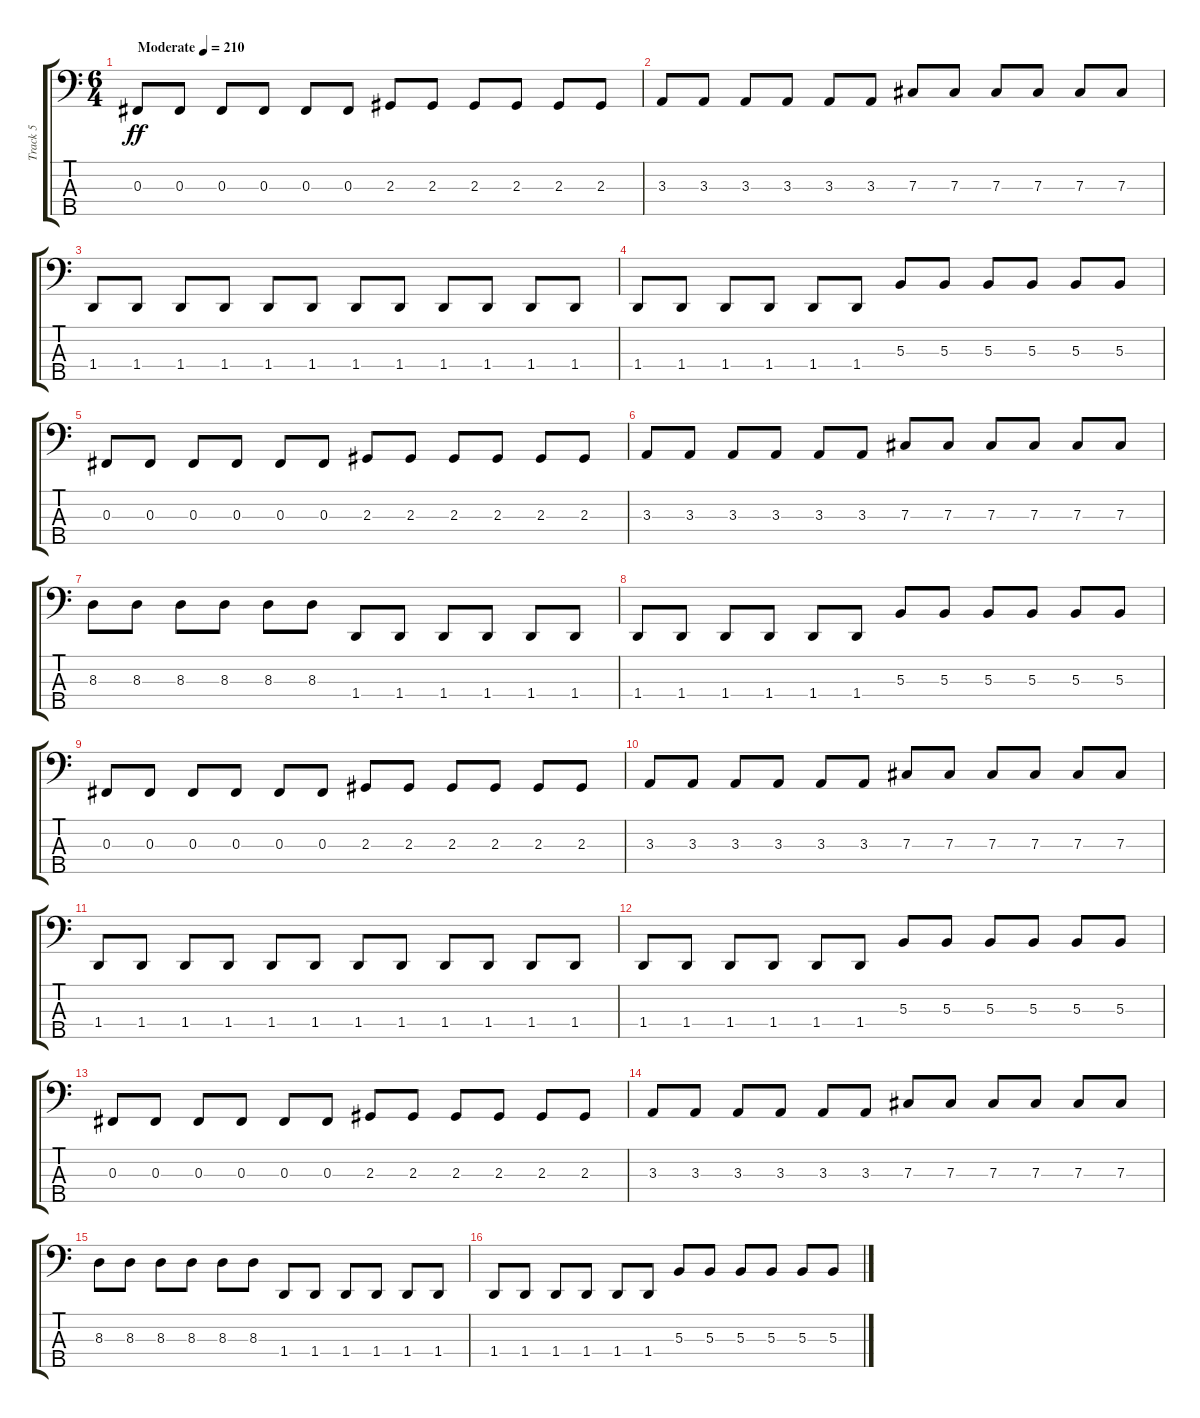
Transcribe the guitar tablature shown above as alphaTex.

\track ("Track 5" "Track 5") {instrument electricbassfinger}
\staff {score tabs}
\tuning (E2 B1 Gb1 Db1 Gb0) {hide}
\ts (6 4)
\tempo (210 "Moderate")
\clef f4
\ks c
0.3.8{dy ff instrument electricbassfinger} 0.3.8 0.3.8 0.3.8 0.3.8 0.3.8 2.3.8 2.3.8 2.3.8 2.3.8 2.3.8 2.3.8 |
3.3.8 3.3.8 3.3.8 3.3.8 3.3.8 3.3.8 7.3.8 7.3.8 7.3.8 7.3.8 7.3.8 7.3.8 |
1.4.8 1.4.8 1.4.8 1.4.8 1.4.8 1.4.8 1.4.8 1.4.8 1.4.8 1.4.8 1.4.8 1.4.8 |
1.4.8 1.4.8 1.4.8 1.4.8 1.4.8 1.4.8 5.3.8 5.3.8 5.3.8 5.3.8 5.3.8 5.3.8 |
0.3.8 0.3.8 0.3.8 0.3.8 0.3.8 0.3.8 2.3.8 2.3.8 2.3.8 2.3.8 2.3.8 2.3.8 |
3.3.8 3.3.8 3.3.8 3.3.8 3.3.8 3.3.8 7.3.8 7.3.8 7.3.8 7.3.8 7.3.8 7.3.8 |
8.3.8 8.3.8 8.3.8 8.3.8 8.3.8 8.3.8 1.4.8 1.4.8 1.4.8 1.4.8 1.4.8 1.4.8 |
1.4.8 1.4.8 1.4.8 1.4.8 1.4.8 1.4.8 5.3.8 5.3.8 5.3.8 5.3.8 5.3.8 5.3.8 |
0.3.8 0.3.8 0.3.8 0.3.8 0.3.8 0.3.8 2.3.8 2.3.8 2.3.8 2.3.8 2.3.8 2.3.8 |
3.3.8 3.3.8 3.3.8 3.3.8 3.3.8 3.3.8 7.3.8 7.3.8 7.3.8 7.3.8 7.3.8 7.3.8 |
1.4.8 1.4.8 1.4.8 1.4.8 1.4.8 1.4.8 1.4.8 1.4.8 1.4.8 1.4.8 1.4.8 1.4.8 |
1.4.8 1.4.8 1.4.8 1.4.8 1.4.8 1.4.8 5.3.8 5.3.8 5.3.8 5.3.8 5.3.8 5.3.8 |
0.3.8 0.3.8 0.3.8 0.3.8 0.3.8 0.3.8 2.3.8 2.3.8 2.3.8 2.3.8 2.3.8 2.3.8 |
3.3.8 3.3.8 3.3.8 3.3.8 3.3.8 3.3.8 7.3.8 7.3.8 7.3.8 7.3.8 7.3.8 7.3.8 |
8.3.8 8.3.8 8.3.8 8.3.8 8.3.8 8.3.8 1.4.8 1.4.8 1.4.8 1.4.8 1.4.8 1.4.8 |
1.4.8 1.4.8 1.4.8 1.4.8 1.4.8 1.4.8 5.3.8 5.3.8 5.3.8 5.3.8 5.3.8 5.3.8
